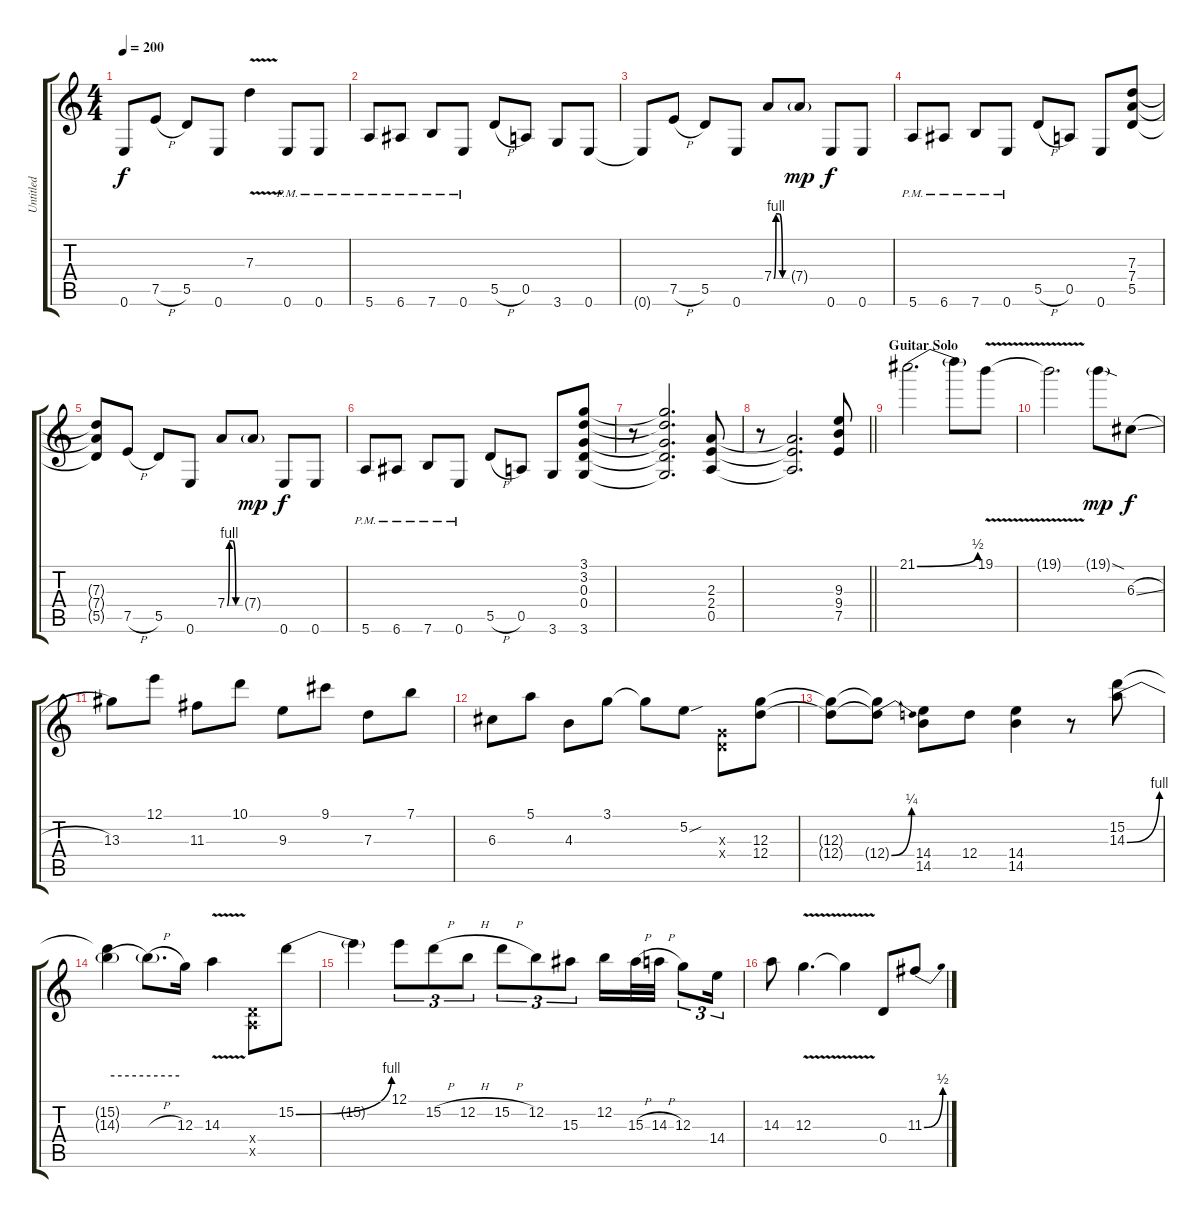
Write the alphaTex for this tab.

\track ("Untitled" "Untitled") {instrument distortionguitar}
\staff {score tabs}
\tuning (E4 B3 G3 D3 A2 E2) {hide}
\ts (4 4)
\tempo 200
\clef g2
\ks c
0.6{t}.8{dy f} 7.5{h}.8 5.5.8 0.6.8 7.3{v}.4 0.6{pm}.8 0.6{pm}.8 |
5.6{pm}.8 6.6{pm}.8 7.6{pm}.8 0.6{pm}.8 5.5{h}.8 0.5.8 3.6.8 0.6.8 |
0.6{t}.8 7.5{h}.8 5.5.8 0.6.8 7.4{be (custom 0 0 10 4 25 4 40 0 60 0)}.8 7.4{g}.8{dy mp} 0.6.8{dy f} 0.6.8 |
5.6{pm}.8 6.6{pm}.8 7.6{pm}.8 0.6{pm}.8 5.5{h}.8 0.5.8 0.6.8 (7.3 7.4 5.5).8 |
(7.3{t} 7.4{t} 5.5{t}).8 7.5{h}.8 5.5.8 0.6.8 7.4{be (custom 0 0 10 4 25 4 40 0 60 0)}.8 7.4{g}.8{dy mp} 0.6.8{dy f} 0.6.8 |
5.6{pm}.8 6.6{pm}.8 7.6{pm}.8 0.6{pm}.8 5.5{h}.8 0.5.8 3.6.8 (3.1 3.2 0.3 0.4 3.6).8 |
r.8 (3.1{t} 3.2{t} 0.3{t} 0.4{t} 3.6{t}).2{d} (2.3 2.4 0.5).8 |
\barLineRight lightlight
r.8 (2.3{t} 2.4{t} 0.5{t}).2{d} (9.3 9.4 7.5).8 |
\section ("" "Guitar Solo")
21.1{be (bend 0 0 60 2)}.2{d} 21.1{t}.8 19.1{v}.8 |
19.1{v t}.2{d} 19.1{sod g}.8{dy mp} 6.3{sl}.8{dy f} |
13.3.8 12.1.8 11.3.8 10.1.8 9.3.8 9.1.8 7.3.8 7.1.8 |
6.3.8 5.1.8 4.3.8 3.1.8 3.1{t}.8 5.2{sou}.8 (0.3{x} 0.4{x}).8 (12.3 12.4).8 |
(12.3{t} 12.4{t}).8 (12.3{t} 12.4{be (bend 0 0 60 1) t}).8 (14.4 14.5).8 12.4.8 (14.4 14.5).4 r.8 (15.2 14.3{be (bend 0 0 60 4)}).8 |
(15.2{t} 14.3{be (hold 0 4 60 4) t}).4 14.3{h t}.8{d} 12.3.16 14.3{v}.4 (0.4{x} 0.5{x}).8 15.2{be (bend 0 0 60 4)}.8 |
15.2{t}.4 12.1.8{tu (3 2)} 15.2{h}.8{tu (3 2)} 12.2{h}.8{tu (3 2)} 15.2{h}.8{tu (3 2)} 12.2.8{tu (3 2)} 15.3.8{tu (3 2)} 12.2.16 15.3{h}.32 14.3{h}.32 12.3.8{tu (3 2)} 14.4.16{tu (3 2)} |
14.3.8 12.3{v}.4{d} 12.3{v t}.4 0.4.8 11.3{be (bend 0 0 60 2)}.8
